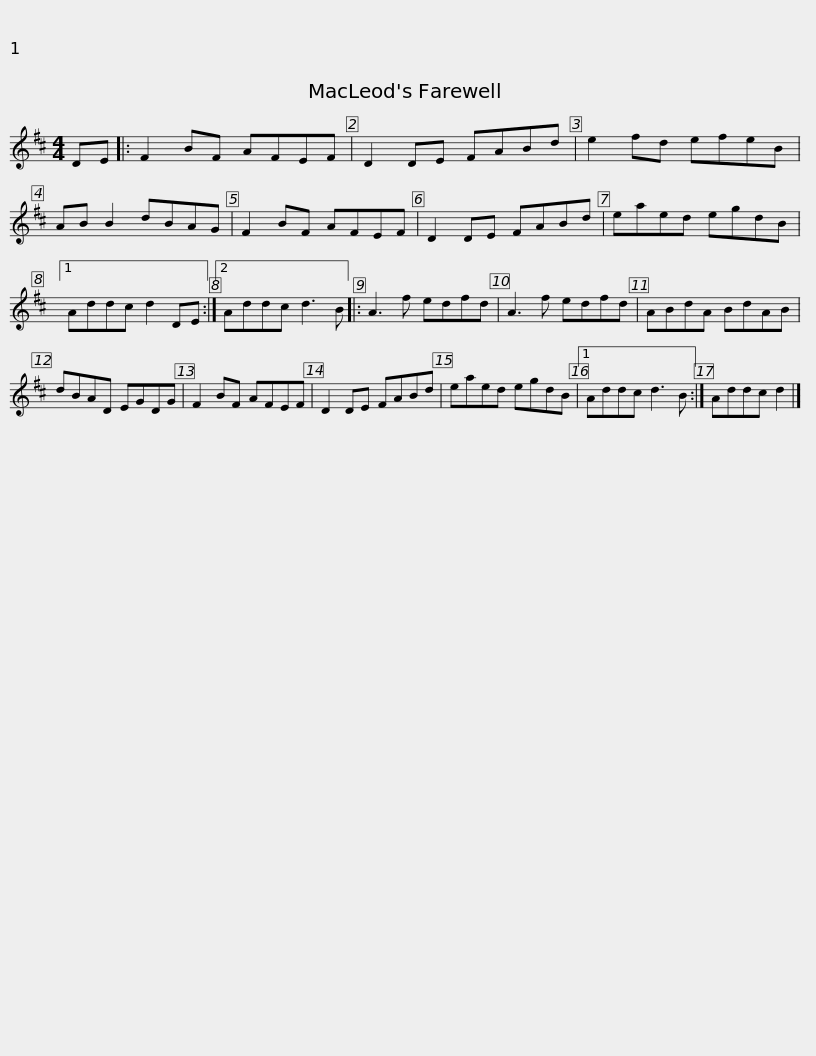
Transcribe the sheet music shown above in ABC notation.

X:1
L:1/8
M:4/4
I:linebreak $
K:D
V:1 treble
V:1
 DE |: F2 BF AFEF | D2 DE FABd | e2 fd efeB | AB B2 dBAG | %5
 F2 BF AFEF |$ D2 DE FABd | eaed egdB |1 Addc d2 DE :|2 Addc d3 B |: %10
 A3 f edfd | A3 f edfd |$ ABdA BdAB | dBAD EGDG | F2 BF AFEF | %15
 D2 DE FABd | eaed egdB |1 Addc d3 B :|$ Addc d2 |] %19
